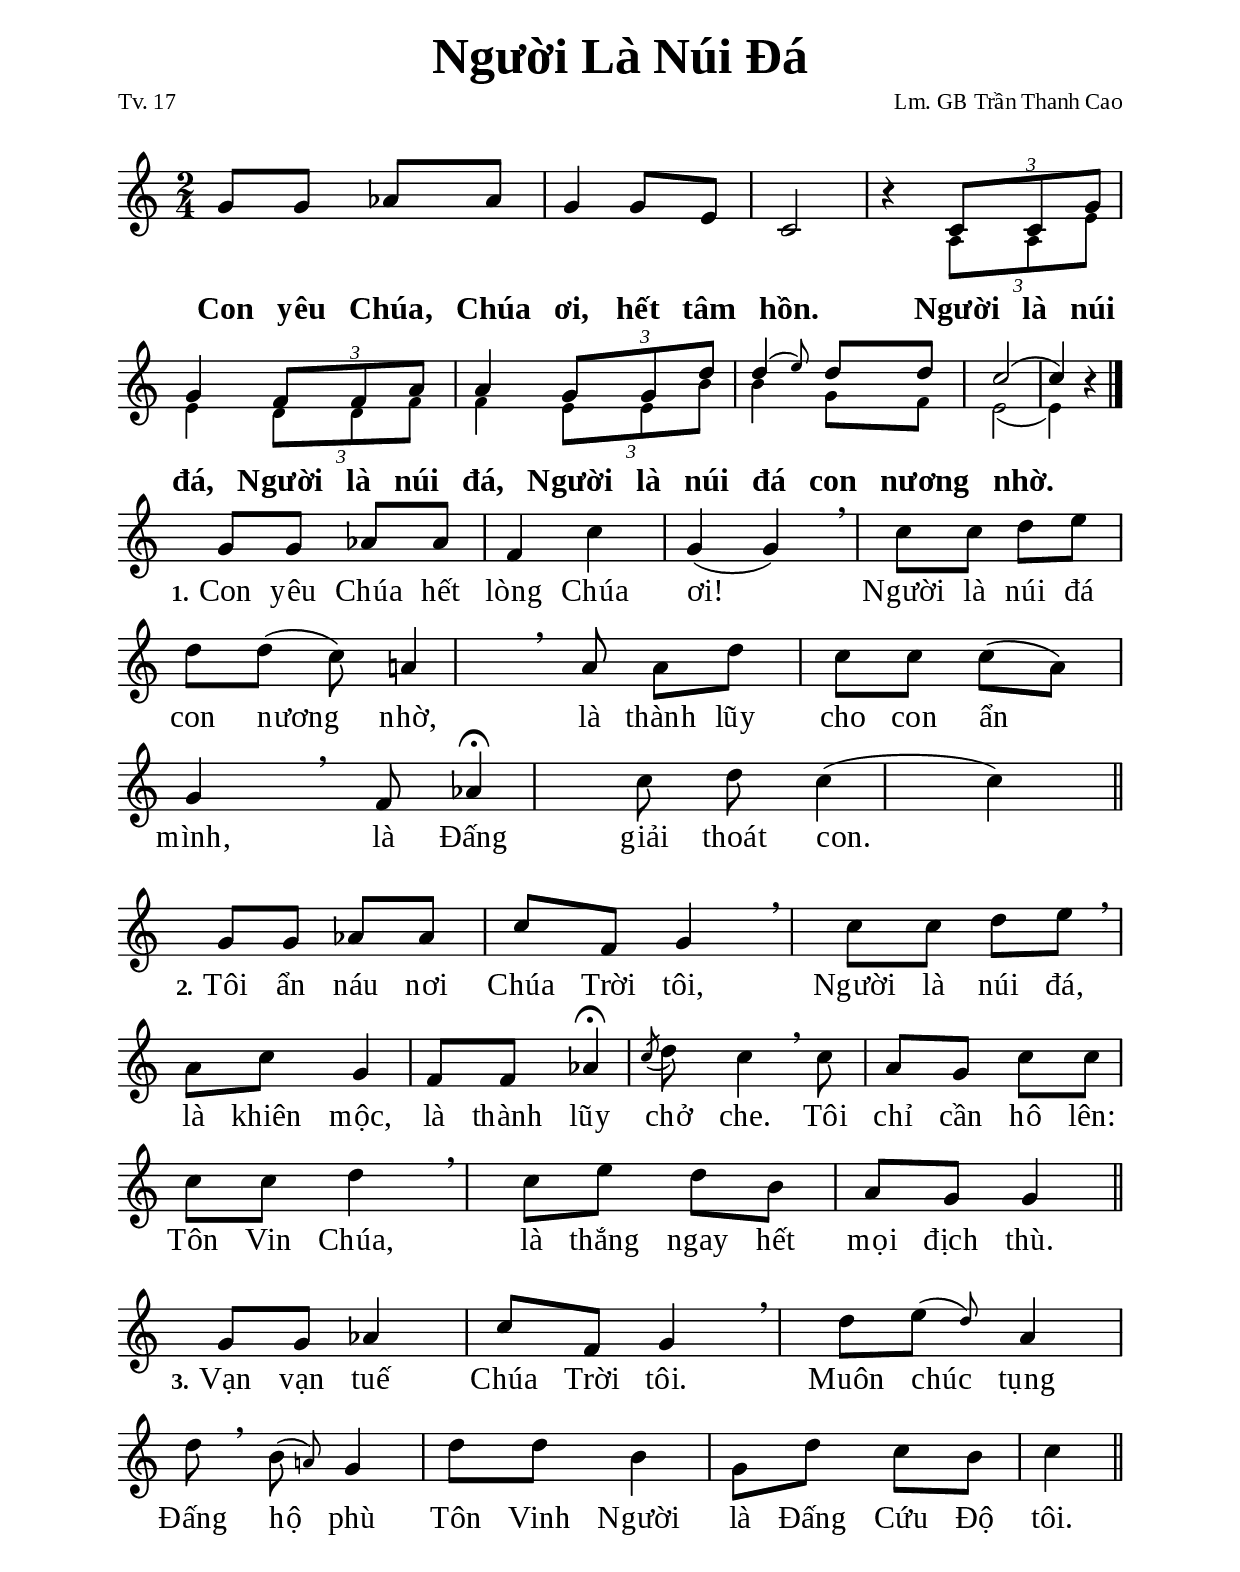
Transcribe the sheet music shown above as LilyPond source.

% Cài đặt chung
\version "2.20.0"
\include "english.ly"

\header {
  title = \markup { \fontsize #3 "Người Là Núi Đá" }
  poet = "Tv. 17"
  composer = "Lm. GB Trần Thanh Cao"
  arranger = " "
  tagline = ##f
}

\paper {
  #(set-paper-size "a4")
  top-margin = 10\mm
  bottom-margin = 10\mm
  left-margin = 20\mm
  right-margin = 20\mm
  indent = #0
  #(define fonts
    (make-pango-font-tree
      "Liberation Serif"
      "Liberation Serif"
      "Liberation Serif"
      (/ 20 20)))
  page-count = #1
}

% Nhạc điệp khúc
nhacDiepKhucSop = \relative c'' {
  g8  g af af |
  g4 g8 e |
  c2 |
  r4 \tuplet 3/2 { c8 c g' } |
  g4 \tuplet 3/2 { f8 f a } |
  a4 \tuplet 3/2 { g8 g d' } |
  \afterGrace d4 (e8) d d |
  c2 ( |
  c4) r \bar "|."
}

nhacDiepKhucBass = \relative c' {
  \skip 2
  \skip 2
  \skip 2
  r4 \tuplet 3/2 { a8 a e' } |
  e4 \tuplet 3/2 { d8 d f } |
  f4 \tuplet 3/2 { e8 e b' } |
  b4 g8 f |
  e2 ( |
  e4) r
}

% Nhạc phiên khúc
nhacPhienKhucMot = \relative c'' {
  g8 g af af f4 c' g (g) \breathe
  c8 c d e d d (c) a!4 \breathe
  a8 a d c c c (a) g4 \breathe
  f8 af4 \fermata
  c8 d c4 (c) \bar "||"
}

nhacPhienKhucHai = \relative c'' {
  g8 g af af c f, g4 \breathe
  c8 c d e \breathe
  a, c g4 f8 f af4 \fermata
  \acciaccatura c8 d c4 \breathe
  c8 a g c c c c d4 \breathe
  c8 e d b a g g4 \bar "||"
}

nhacPhienKhucBa = \relative c'' {
  g8 g af4 c8 f, g4 \breathe
  d'8 \afterGrace e (d) a4 d8 \breathe
  \afterGrace b (a!) g4
  d'8 d b4 g8 d' c b c4 \bar "||"
}

% Lời điệp khúc
loiDiepKhuc = \lyricmode {
  Con yêu Chúa, Chúa ơi, hết tâm hồn.
  Người là núi đá, Người là núi đá,
  Người là núi đá con nương nhờ.
}

% Lời phiên khúc
loiPhienKhucMot = \lyricmode {
  \set stanza = #"1."
  Con yêu Chúa hết lòng Chúa ơi!
  Người là núi đá con nương nhờ,
  là thành lũy cho con ẩn mình,
  là Đấng giải thoát con.
}

loiPhienKhucHai = \lyricmode {
  \set stanza = #"2."
  Tôi ẩn náu nơi Chúa Trời tôi,
  Người là núi đá,
  là khiên mộc, là thành lũy chở che.
  Tôi chỉ cần hô lên: Tôn Vin Chúa,
  là thắng ngay hết mọi địch thù.
}

loiPhienKhucBa = \lyricmode {
  \set stanza = #"3."
  Vạn vạn tuế Chúa Trời tôi.
  Muôn chúc tụng Đấng hộ phù
  Tôn Vinh Người là Đấng Cứu Độ tôi.
}


% Dàn trang
\score {
  \new ChoirStaff <<
    \new Staff = diepKhuc \with {
        \consists "Merge_rests_engraver"
        \magnifyStaff #(magstep +1)
      }
      <<
      \new Voice = beSop {
        \voiceOne \key c \major \time 2/4 \nhacDiepKhucSop
      }
      \new Voice = beBas {
        \override NoteHead.font-size = #-2
        \voiceTwo \key c \major \time 2/4 \nhacDiepKhucBass
      }
    >>
    \new Lyrics \lyricsto beSop \loiDiepKhuc
  >>
  \layout {
    \override Lyrics.LyricText.font-series = #'bold
    \override Lyrics.LyricText.font-size = #+3
    \override Lyrics.LyricSpace.minimum-distance = #2.2
    \override Score.BarNumber.break-visibility = ##(#f #f #f)
    \override Score.SpacingSpanner.uniform-stretching = ##t
  }
}

\score {
  \new ChoirStaff <<
    \new Staff = phienKhuc \with {
        \magnifyStaff #(magstep +1)
      }
      <<
      \new Voice = beSop {
        \key c \major \time 2/4 \nhacPhienKhucMot
      }
    >>
    \new Lyrics \lyricsto beSop \loiPhienKhucMot
  >>
  \layout {
    \override Staff.TimeSignature.transparent = ##t
    \override Lyrics.LyricText.font-size = #+3
    \override Lyrics.LyricSpace.minimum-distance = #1.7
    \override Score.BarNumber.break-visibility = ##(#f #f #f)
    \override Score.SpacingSpanner.uniform-stretching = ##t
    \set Score.barAlways = ##t
    \set Score.defaultBarType = ""
  } 
}

\score {
  \new ChoirStaff <<
    \new Staff = phienKhuc \with {
        \magnifyStaff #(magstep +1)
      }
      <<
      \new Voice = beSop {
        \key c \major \time 2/4 \nhacPhienKhucHai
      }
    >>
    \new Lyrics \lyricsto beSop \loiPhienKhucHai
  >>
  \layout {
    \override Staff.TimeSignature.transparent = ##t
    \override Lyrics.LyricText.font-size = #+3
    \override Lyrics.LyricSpace.minimum-distance = #2.5
    \override Score.BarNumber.break-visibility = ##(#f #f #f)
    \override Score.SpacingSpanner.uniform-stretching = ##t
    \set Score.barAlways = ##t
    \set Score.defaultBarType = ""
  } 
}

\score {
  \new ChoirStaff <<
    \new Staff = phienKhuc \with {
        \magnifyStaff #(magstep +1)
      }
      <<
      \new Voice = beSop {
        \key c \major \time 2/4 \nhacPhienKhucBa
      }
    >>
    \new Lyrics \lyricsto beSop \loiPhienKhucBa
  >>
  \layout {
    \override Staff.TimeSignature.transparent = ##t
    \override Lyrics.LyricText.font-size = #+3
    \override Lyrics.LyricSpace.minimum-distance = #2.5
    \override Score.BarNumber.break-visibility = ##(#f #f #f)
    \override Score.SpacingSpanner.uniform-stretching = ##t
    \set Score.barAlways = ##t
    \set Score.defaultBarType = ""
  } 
}
